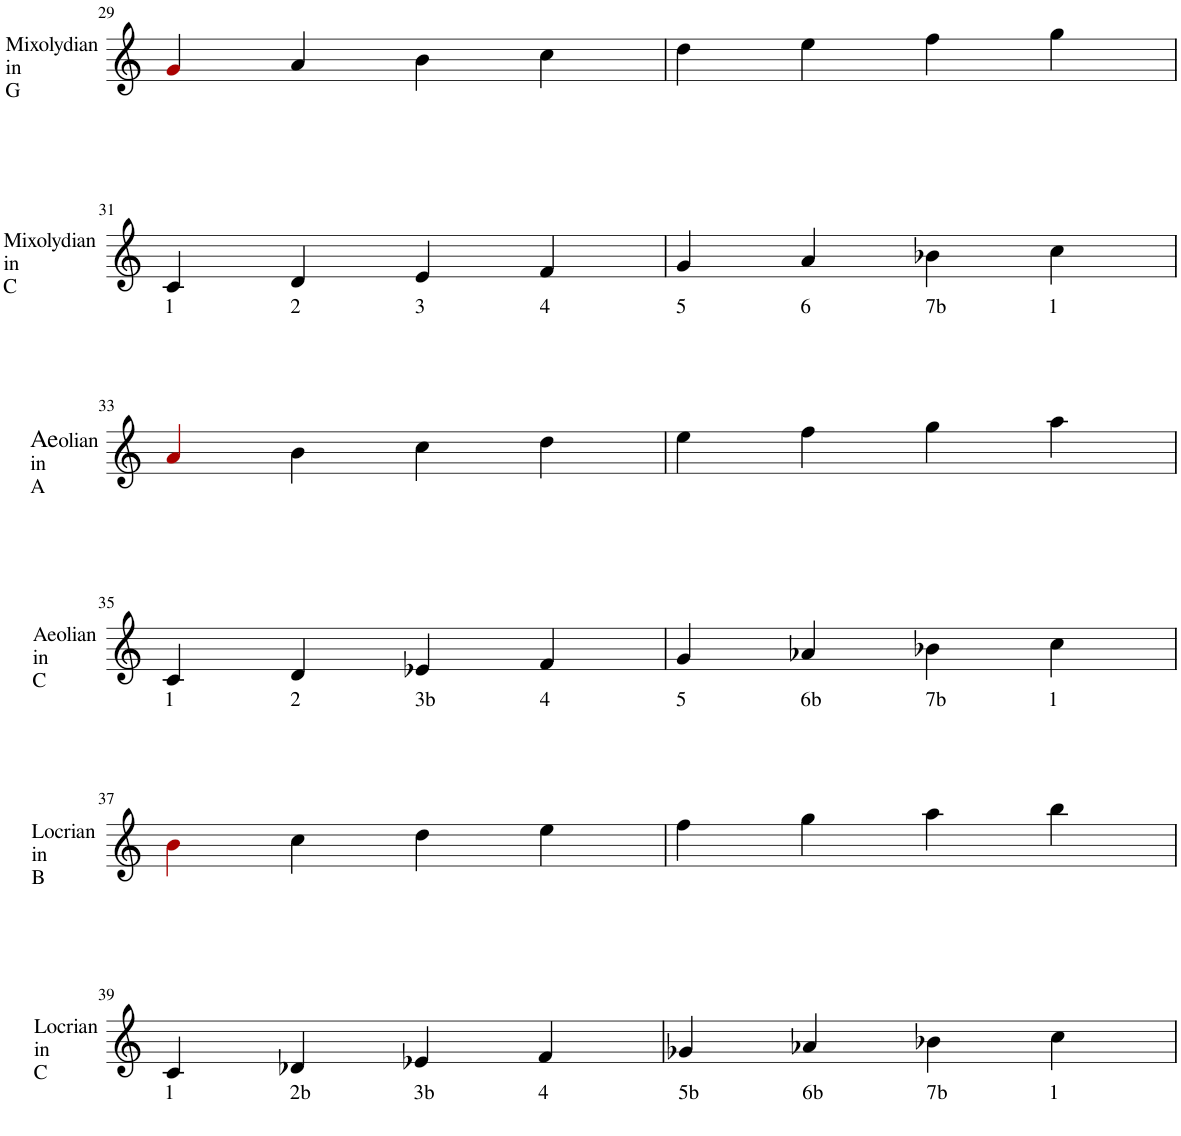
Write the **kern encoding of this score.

**kern
*part1
*staff1
*I"Piano
*I'Pno.
!!LO:PB:g=z
*clefG2
*k[]
*M4/4
=29
4gi/
4a/
4b\
4cc\
=30
4dd\
4ee\
4ff\
4gg\
!!LO:LB:g=z
=31
!LO:TX:b:t=1
4c/
!LO:TX:b:t=2
4d/
!LO:TX:b:t=3
4e/
!LO:TX:b:t=4
4f/
=32
!LO:TX:b:t=5
4g/
!LO:TX:b:t=6
4a/
!LO:TX:b:t=7b
4b-X\
!LO:TX:b:t=1
4cc\
!!LO:LB:g=z
=33
4ai/
4b\
4cc\
4dd\
=34
4ee\
4ff\
4gg\
4aa\
!!LO:LB:g=z
=35
!LO:TX:b:t=1
4c/
!LO:TX:b:t=2
4d/
!LO:TX:b:t=3b
4e-X/
!LO:TX:b:t=4
4f/
=36
!LO:TX:b:t=5
4g/
!LO:TX:b:t=6b
4a-X/
!LO:TX:b:t=7b
4b-X\
!LO:TX:b:t=1
4cc\
!!LO:LB:g=z
=37
4bi\
4cc\
4dd\
4ee\
=38
4ff\
4gg\
4aa\
4bb\
!!LO:LB:g=z
=39
!LO:TX:b:t=1
4c/
!LO:TX:b:t=2b
4d-X/
!LO:TX:b:t=3b
4e-X/
!LO:TX:b:t=4
4f/
=40
!LO:TX:b:t=5b
4g-X/
!LO:TX:b:t=6b
4a-X/
!LO:TX:b:t=7b
4b-X\
!LO:TX:b:t=1
4cc\
=
*-
